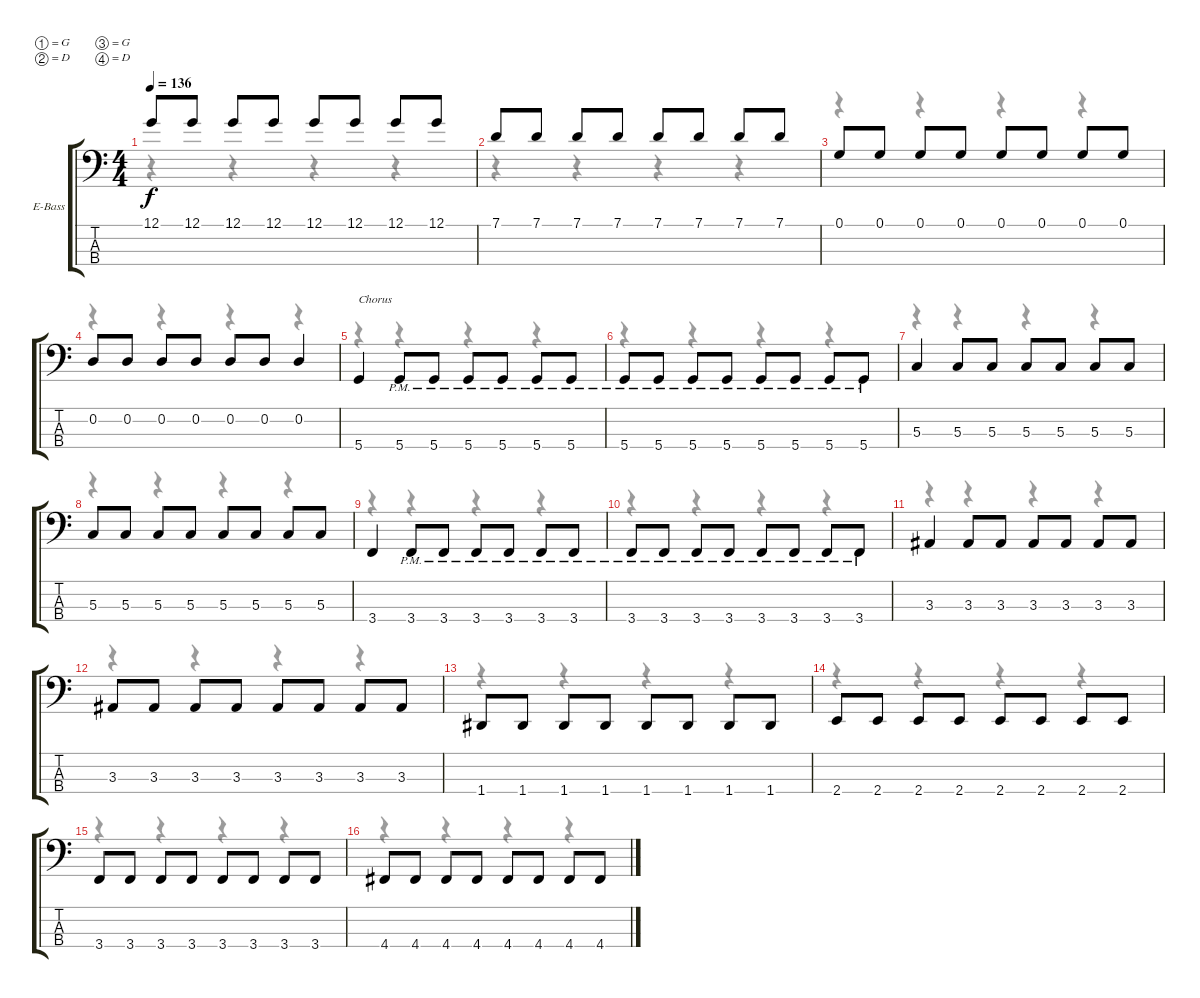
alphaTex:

\bracketExtendMode groupsimilarinstruments
\firstSystemTrackNameOrientation horizontal
\otherSystemsTrackNameOrientation horizontal
\track ("Bass" "E-Bass") {instrument electricbassfinger}
\staff {score tabs}
\tuning (G2 D2 G1 D1)
\voice
\ts (4 4)
\tempo 136
\clef f4
\ks c
12.1.8{dy f} 12.1.8 12.1.8 12.1.8 12.1.8 12.1.8 12.1.8 12.1.8 |
7.1.8 7.1.8 7.1.8 7.1.8 7.1.8 7.1.8 7.1.8 7.1.8 |
0.1.8 0.1.8 0.1.8 0.1.8 0.1.8 0.1.8 0.1.8 0.1.8 |
0.2.8 0.2.8 0.2.8 0.2.8 0.2.8 0.2.8 0.2.4 |
5.4.4{txt "Chorus"} 5.4{pm}.8 5.4{pm}.8 5.4{pm}.8 5.4{pm}.8 5.4{pm}.8 5.4{pm}.8 |
5.4{pm}.8 5.4{pm}.8 5.4{pm}.8 5.4{pm}.8 5.4{pm}.8 5.4{pm}.8 5.4{pm}.8 5.4{pm}.8 |
5.3.4 5.3.8 5.3.8 5.3.8 5.3.8 5.3.8 5.3.8 |
5.3.8 5.3.8 5.3.8 5.3.8 5.3.8 5.3.8 5.3.8 5.3.8 |
3.4.4 3.4{pm}.8 3.4{pm}.8 3.4{pm}.8 3.4{pm}.8 3.4{pm}.8 3.4{pm}.8 |
3.4{pm}.8 3.4{pm}.8 3.4{pm}.8 3.4{pm}.8 3.4{pm}.8 3.4{pm}.8 3.4{pm}.8 3.4{pm}.8 |
3.3.4 3.3.8 3.3.8 3.3.8 3.3.8 3.3.8 3.3.8 |
3.3.8 3.3.8 3.3.8 3.3.8 3.3.8 3.3.8 3.3.8 3.3.8 |
1.4.8 1.4.8 1.4.8 1.4.8 1.4.8 1.4.8 1.4.8 1.4.8 |
2.4.8 2.4.8 2.4.8 2.4.8 2.4.8 2.4.8 2.4.8 2.4.8 |
3.4.8 3.4.8 3.4.8 3.4.8 3.4.8 3.4.8 3.4.8 3.4.8 |
4.4.8 4.4.8 4.4.8 4.4.8 4.4.8 4.4.8 4.4.8 4.4.8
\voice
\clef f4
\ottava regular
\simile none
\ks c
r.4{dy mf} r.4 r.4 r.4 |
r.4 r.4 r.4 r.4 |
r.4 r.4 r.4 r.4 |
r.4 r.4 r.4 r.4 |
r.4 r.4 r.4 r.4 |
r.4 r.4 r.4 r.4 |
r.4 r.4 r.4 r.4 |
r.4 r.4 r.4 r.4 |
r.4 r.4 r.4 r.4 |
r.4 r.4 r.4 r.4 |
r.4 r.4 r.4 r.4 |
r.4 r.4 r.4 r.4 |
r.4 r.4 r.4 r.4 |
r.4 r.4 r.4 r.4 |
r.4 r.4 r.4 r.4 |
r.4 r.4 r.4 r.4
